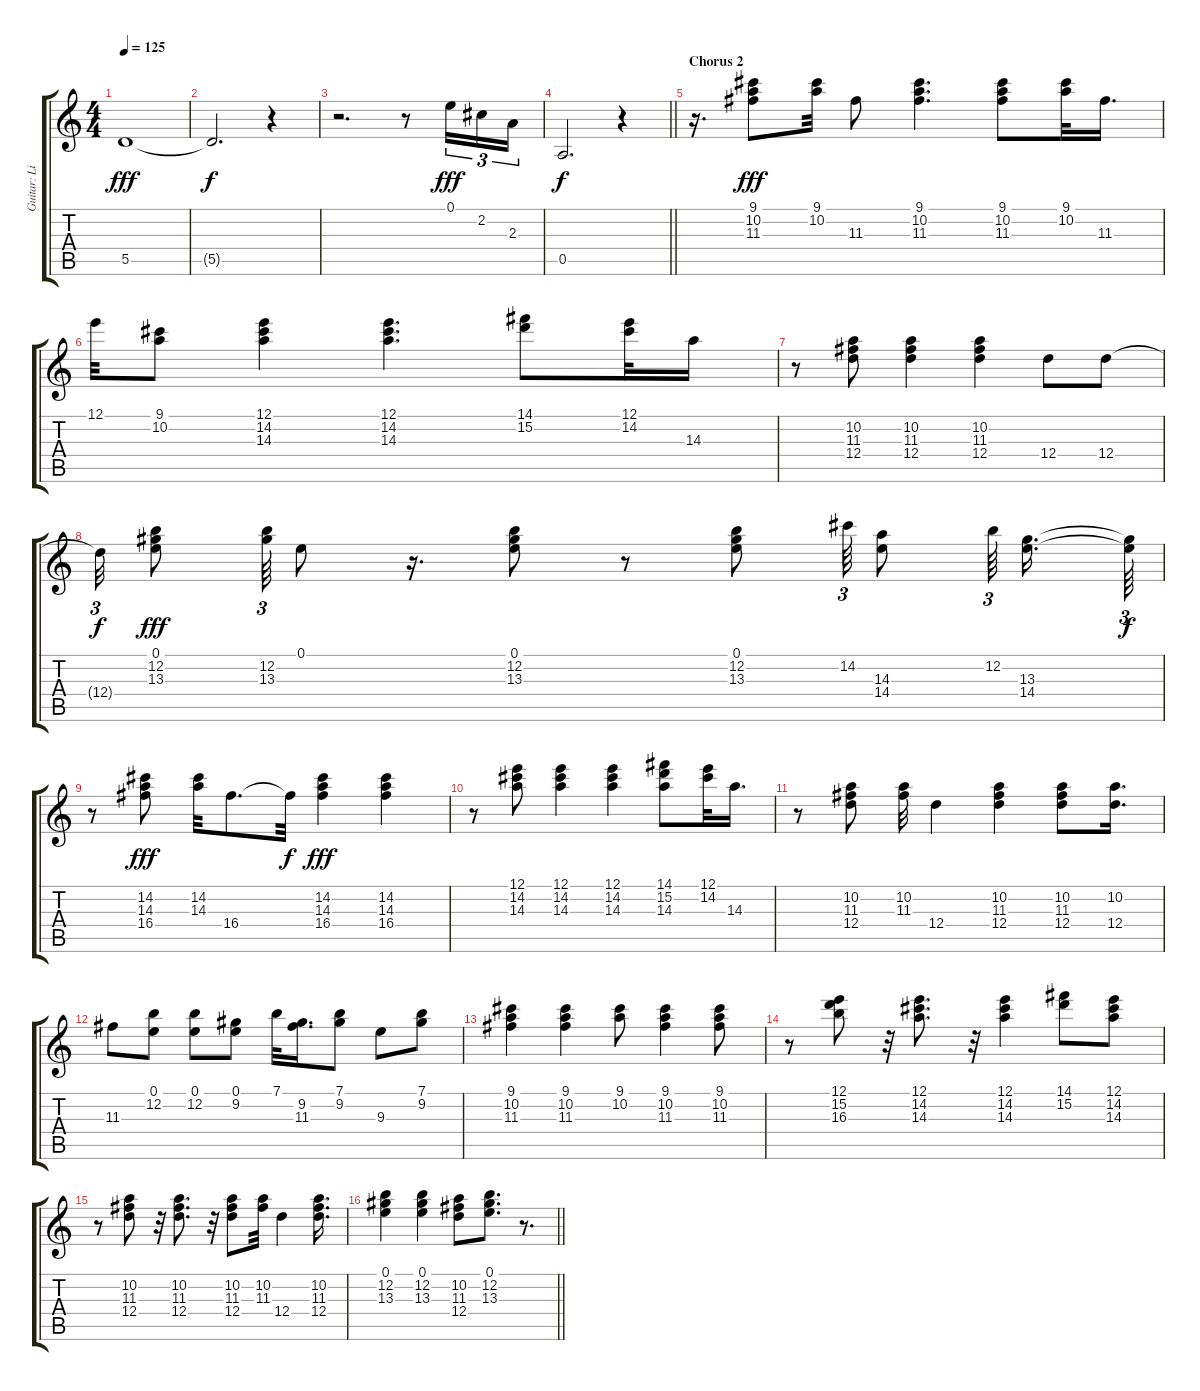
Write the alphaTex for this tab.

\track ("Guitar: Lindsey Buckingham " "Guitar: Li") {instrument electricguitarjazz}
\staff {score tabs}
\tuning (E4 B3 G3 D3 A2 E2) {hide}
\ts (4 4)
\tempo 125
\clef g2
\ks c
5.5.1{dy fff} |
5.5{t}.2{d dy f} r.4 |
r.2{d} r.8 0.1.16{tu (3 2) dy fff} 2.2.16{tu (3 2)} 2.3.16{tu (3 2)} |
\barLineRight lightlight
0.5.2{d dy f} r.4 |
\section ("" "Chorus 2")
r.16{d} (9.1 10.2 11.3).8{dy fff} (9.1 10.2).32 11.3.8 (9.1 10.2 11.3).4{d} (9.1 10.2 11.3).8 (9.1 10.2).32 11.3.16{d} |
12.1.32 (9.1 10.2).8 (12.1 14.2 14.3).4 (12.1 14.2 14.3).4{d} (14.1 15.2).8 (12.1 14.2).32 14.3.16 |
r.8 (10.2 11.3 12.4).8 (10.2 11.3 12.4).4 (10.2 11.3 12.4).4 12.4.8 12.4.8 |
12.4{t}.32{tu (3 2) dy f} (0.1 12.2 13.3).8{dy fff} (12.2 13.3).64{tu (3 2)} 0.1.8 r.16{d} (0.1 12.2 13.3).8 r.8 (0.1 12.2 13.3).8 14.2.64{tu (3 2)} (14.3 14.4).8 12.2.64{tu (3 2) beam splitsecondary} (13.3 14.4).16{d} (13.3{t} 14.4{t}).64{tu (3 2) dy f} |
r.8 (14.2 14.3 16.4).8{dy fff} (14.2 14.3).32 16.4.8{d} 16.4{t}.32{dy f} (14.2 14.3 16.4).4{dy fff} (14.2 14.3 16.4).4 |
r.8 (12.1 14.2 14.3).8 (12.1 14.2 14.3).4 (12.1 14.2 14.3).4 (14.1 15.2 14.3).8 (12.1 14.2).32 14.3.16{d} |
r.8 (10.2 11.3 12.4).8 (10.2 11.3).32 12.4.4 (10.2 11.3 12.4).4 (10.2 11.3 12.4).8 (10.2 12.4).16{d} |
11.3.8 (0.1 12.2).8 (0.1 12.2).8 (0.1 9.2).8 7.1.32 (9.2 11.3).16{d} (7.1 9.2).8 9.3.8 (7.1 9.2).8 |
(9.1 10.2 11.3).4 (9.1 10.2 11.3).4 (9.1 10.2).8 (9.1 10.2 11.3).4 (9.1 10.2 11.3).8 |
r.8 (12.1 15.2 16.3).8 r.32 (12.1 14.2 14.3).8{d} r.32 (12.1 14.2 14.3).4 (14.1 15.2).8 (12.1 14.2 14.3).8 |
r.8 (10.2 11.3 12.4).8 r.32 (10.2 11.3 12.4).8{d} r.32 (10.2 11.3 12.4).8 (10.2 11.3).32 12.4.4 (10.2 11.3 12.4).16{d} |
\barLineRight lightlight
(0.1 12.2 13.3).4 (0.1 12.2 13.3).4 (10.2 11.3 12.4).8 (0.1 12.2 13.3).8{d} r.8{d}
